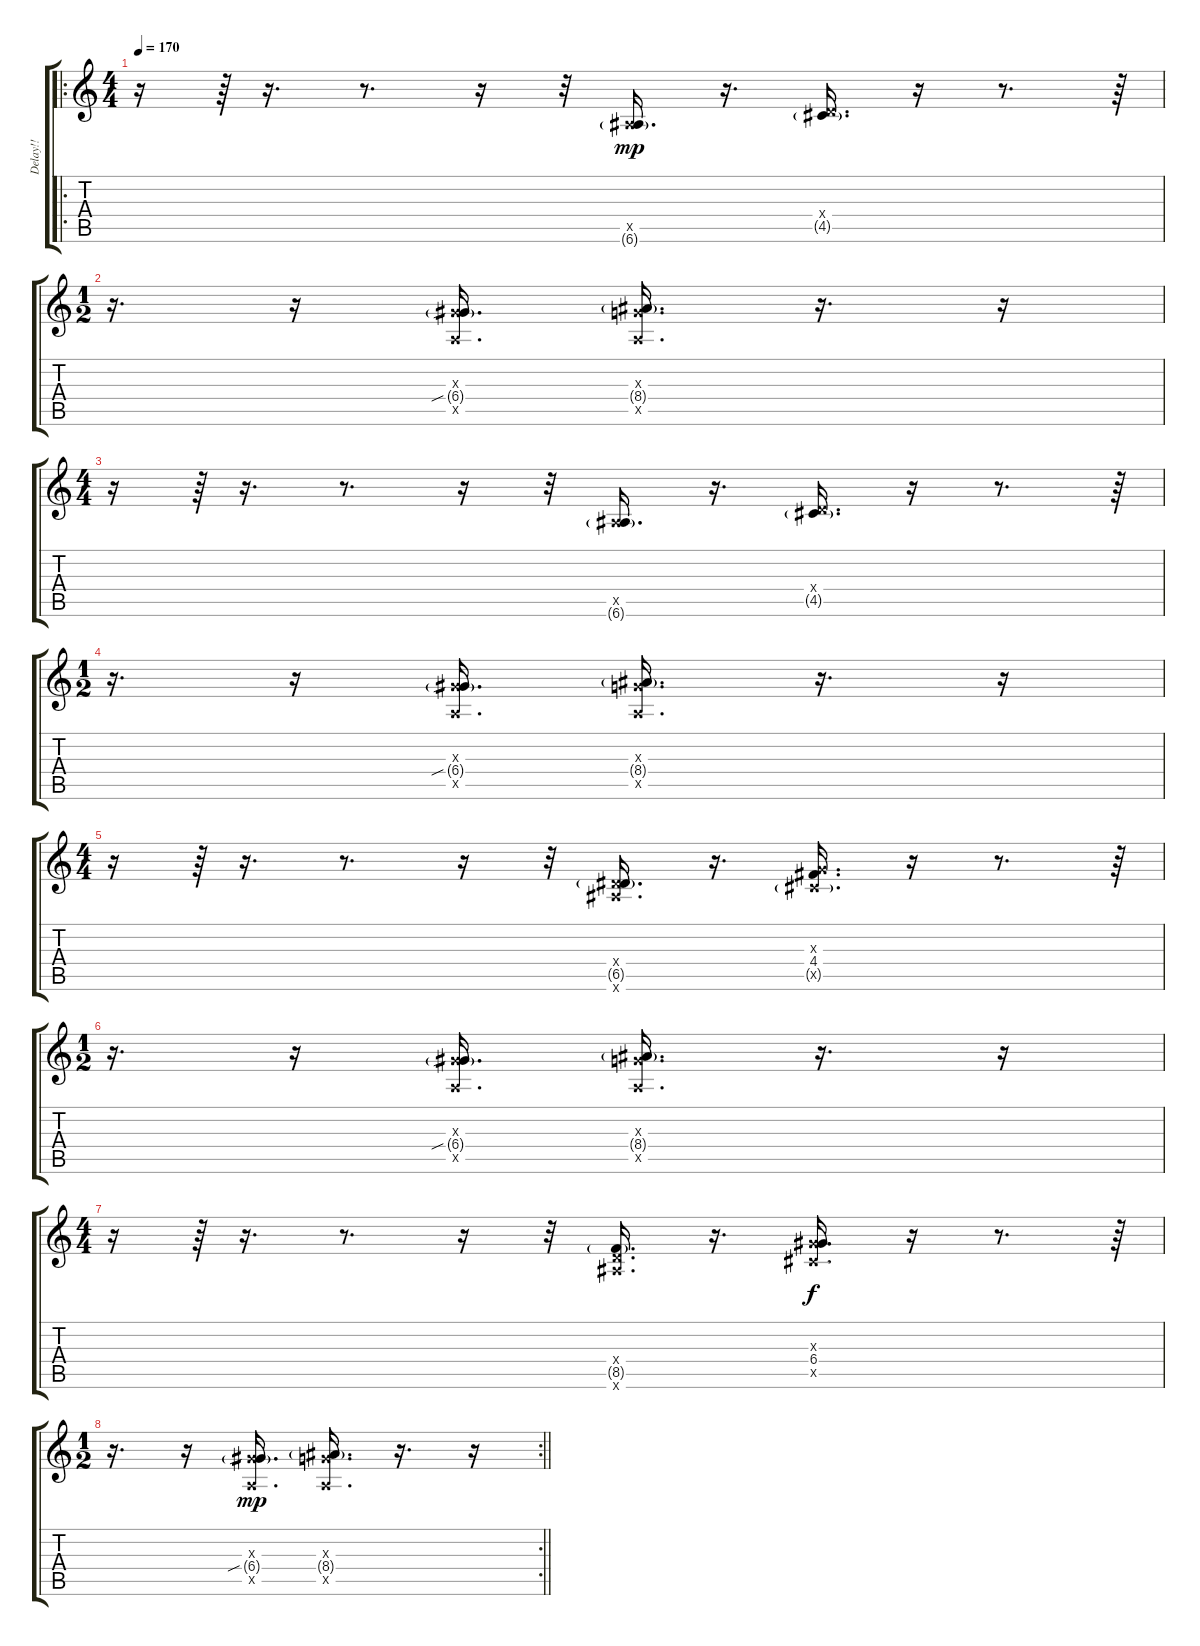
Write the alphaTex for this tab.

\track ("Delay!!" "Delay!!") {instrument overdrivenguitar}
\staff {score tabs}
\tuning (E4 B3 G3 D3 A2 E2) {hide}
\ro
\ts (4 4)
\tempo 170
\clef g2
\ks c
r.16{dy mp} r.64 r.16{d} r.8{d} r.16 r.32 (0.5{x} 6.6{g}).16{d} r.16{d} (0.4{x} 4.5{g}).16{d} r.16 r.8{d} r.64 |
\ts (1 2)
r.16{d} r.16 (0.3{x} 6.4{sib g} 0.5{x}).16{d} (0.3{x} 8.4{g} 0.5{x}).16{d} r.16{d} r.16 |
\ts (4 4)
r.16 r.64 r.16{d} r.8{d} r.16 r.32 (0.5{x} 6.6{g}).16{d} r.16{d} (0.4{x} 4.5{g}).16{d} r.16 r.8{d} r.64 |
\ts (1 2)
r.16{d} r.16 (0.3{x} 6.4{sib g} 0.5{x}).16{d} (0.3{x} 8.4{g} 0.5{x}).16{d} r.16{d} r.16 |
\ts (4 4)
r.16 r.64 r.16{d} r.8{d} r.16 r.32 (0.4{x} 6.5{g} 6.6{x}).16{d} r.16{d} (0.3{x} 4.4 4.5{g x}).16{d} r.16 r.8{d} r.64 |
\ts (1 2)
r.16{d} r.16 (0.3{x} 6.4{sib g} 0.5{x}).16{d} (0.3{x} 8.4{g} 0.5{x}).16{d} r.16{d} r.16 |
\ts (4 4)
r.16 r.64 r.16{d} r.8{d} r.16 r.32 (0.4{x} 8.5{g} 6.6{x}).16{d} r.16{d} (0.3{x} 6.4 4.5{x}).16{d dy f} r.16 r.8{d} r.64 |
\rc 2
\ts (1 2)
\barLineRight lightlight
r.16{d} r.16 (0.3{x} 6.4{sib g} 0.5{x}).16{d dy mp} (0.3{x} 8.4{g} 0.5{x}).16{d} r.16{d} r.16
